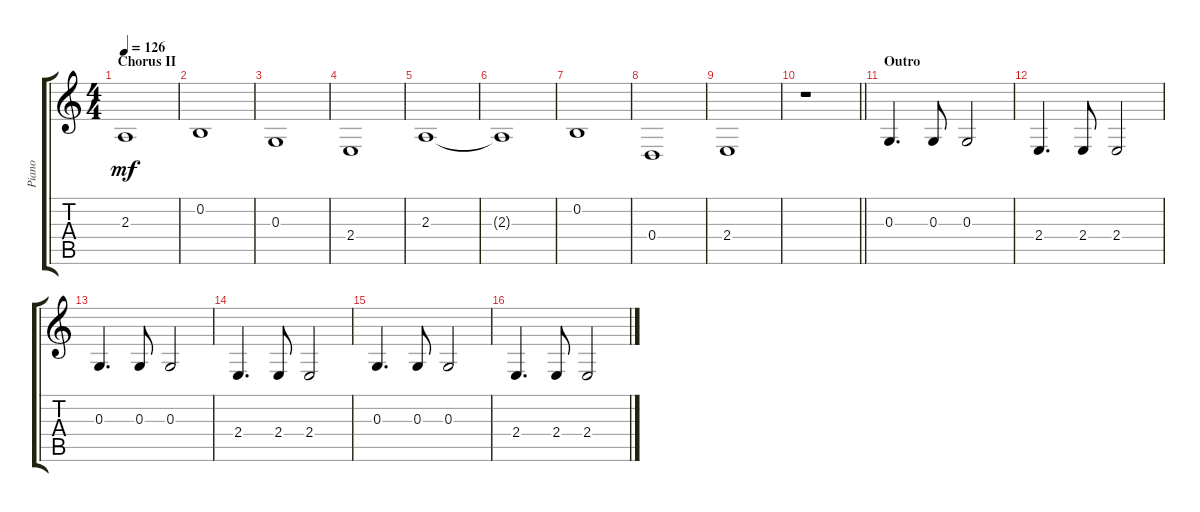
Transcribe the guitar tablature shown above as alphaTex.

\track ("Piano" "Piano") {instrument acousticgrandpiano}
\staff {score tabs}
\tuning (E4 B3 G3 D3 A2 E2) {hide}
\ts (4 4)
\section ("" "Chorus II")
\tempo 126
\clef g2
\ks c
2.3.1{dy mf} |
0.2.1 |
0.3.1 |
2.4.1 |
2.3.1 |
2.3{t}.1 |
0.2.1 |
0.4.1 |
2.4.1 |
\barLineRight lightlight
r.1 |
\section ("" "Outro")
0.3.4{d} 0.3.8 0.3.2 |
2.4.4{d} 2.4.8 2.4.2 |
0.3.4{d} 0.3.8 0.3.2 |
2.4.4{d} 2.4.8 2.4.2 |
0.3.4{d} 0.3.8 0.3.2 |
2.4.4{d} 2.4.8 2.4.2
